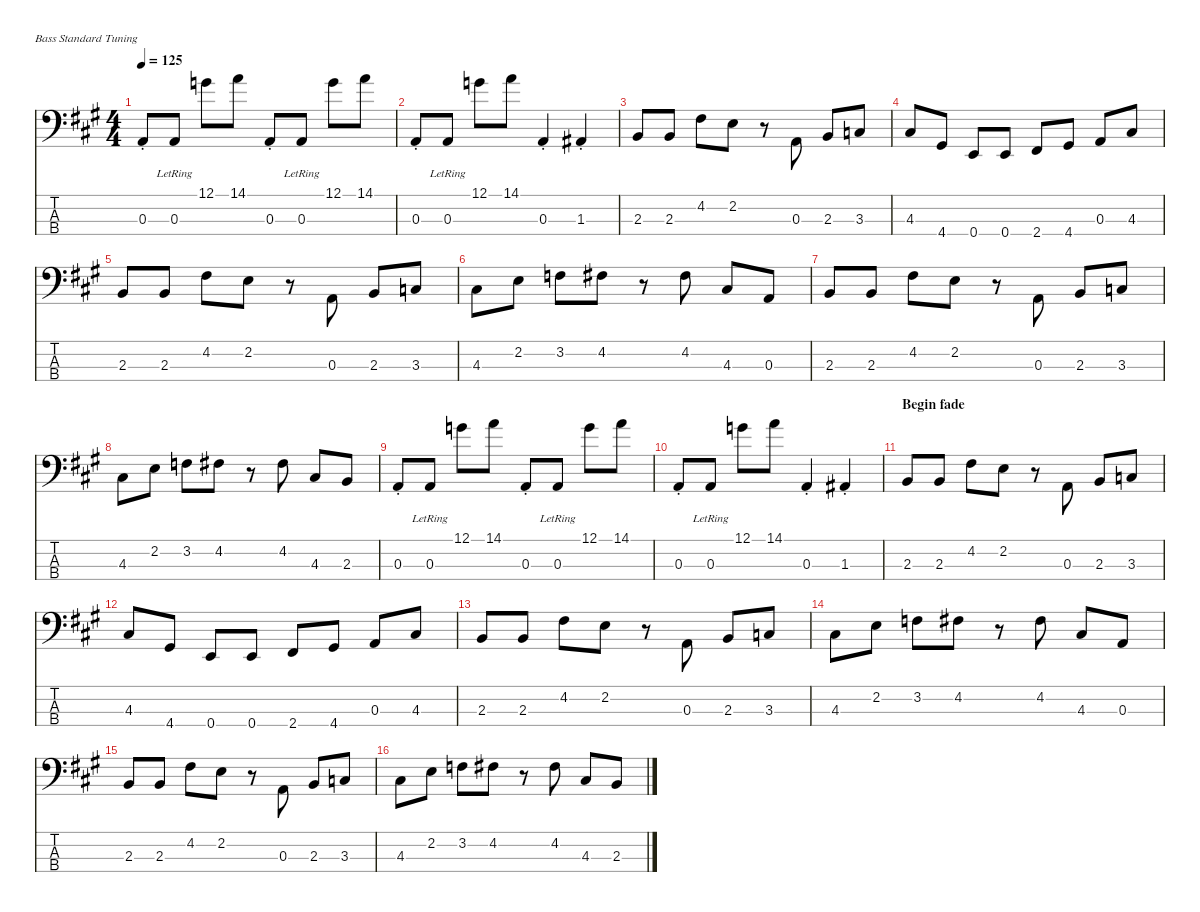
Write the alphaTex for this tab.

\defaultSystemsLayout 4
\hideDynamics
\bracketExtendMode nobrackets
\singleTrackTrackNamePolicy hidden
\multiTrackTrackNamePolicy hidden
\otherSystemsTrackNameOrientation horizontal
\track ("Bass" "fl.bs.") {instrument fretlessbass}
\staff {score tabs}
\tuning (G2 D2 A1 E1)
\ts (4 4)
\tempo 125
\clef f4
\ks a
0.3{st acc forcenatural}.8{dy f beam Up} 0.3{lr acc forcenatural}.8{beam Up} 12.1{acc forcenatural}.8{beam Down} 14.1{acc forcenatural}.8{beam Down} 0.3{st acc forcenatural}.8{beam Up} 0.3{lr acc forcenatural}.8{beam Up} 12.1{acc forcenatural}.8{beam Down} 14.1{acc forcenatural}.8{beam Down} |
0.3{st acc forcenatural}.8{beam Up} 0.3{lr acc forcenatural}.8{beam Up} 12.1{acc forcenatural}.8{beam Down} 14.1{acc forcenatural}.8{beam Down} 0.3{st acc forcenatural}.4{beam Up} 1.3{st acc #}.4{beam Up} |
2.3{acc forcenatural}.8{beam Up} 2.3{acc forcenatural}.8{beam Up} 4.2{acc #}.8{beam Down} 2.2{acc forcenatural}.8{beam Down} r.8{beam Down} 0.3{acc forcenatural}.8{beam Up} 2.3{acc forcenatural}.8{beam Up} 3.3{acc forcenatural}.8{beam Up} |
4.3{acc #}.8{beam Up} 4.4{acc #}.8{beam Up} 0.4{acc forcenatural}.8{beam Up} 0.4{acc forcenatural}.8{beam Up} 2.4{acc #}.8{beam Up} 4.4{acc #}.8{beam Up} 0.3{acc forcenatural}.8{beam Up} 4.3{acc #}.8{beam Up} |
2.3{acc forcenatural}.8{beam Up} 2.3{acc forcenatural}.8{beam Up} 4.2{acc #}.8{beam Down} 2.2{acc forcenatural}.8{beam Down} r.8{beam Down} 0.3{acc forcenatural}.8{beam Up} 2.3{acc forcenatural}.8{beam Up} 3.3{acc forcenatural}.8{beam Up} |
4.3{acc #}.8{beam Down} 2.2{acc forcenatural}.8{beam Down} 3.2{acc forcenatural}.8{beam Down} 4.2{acc #}.8{beam Down} r.8{beam Down} 4.2{acc #}.8{beam Down} 4.3{acc #}.8{beam Up} 0.3{acc forcenatural}.8{beam Up} |
2.3{acc forcenatural}.8{beam Up} 2.3{acc forcenatural}.8{beam Up} 4.2{acc #}.8{beam Down} 2.2{acc forcenatural}.8{beam Down} r.8{beam Down} 0.3{acc forcenatural}.8{beam Up} 2.3{acc forcenatural}.8{beam Up} 3.3{acc forcenatural}.8{beam Up} |
4.3{acc #}.8{beam Down} 2.2{acc forcenatural}.8{beam Down} 3.2{acc forcenatural}.8{beam Down} 4.2{acc #}.8{beam Down} r.8{beam Down} 4.2{acc #}.8{beam Down} 4.3{acc #}.8{beam Up} 2.3{acc forcenatural}.8{beam Up} |
0.3{st acc forcenatural}.8{beam Up} 0.3{lr acc forcenatural}.8{beam Up} 12.1{acc forcenatural}.8{beam Down} 14.1{acc forcenatural}.8{beam Down} 0.3{st acc forcenatural}.8{beam Up} 0.3{lr acc forcenatural}.8{beam Up} 12.1{acc forcenatural}.8{beam Down} 14.1{acc forcenatural}.8{beam Down} |
0.3{st acc forcenatural}.8{beam Up} 0.3{lr acc forcenatural}.8{beam Up} 12.1{acc forcenatural}.8{beam Down} 14.1{acc forcenatural}.8{beam Down} 0.3{st acc forcenatural}.4{beam Up} 1.3{st acc #}.4{beam Up} |
\section ("" "Begin fade")
2.3{acc forcenatural}.8{beam Up} 2.3{acc forcenatural}.8{beam Up} 4.2{acc #}.8{beam Down} 2.2{acc forcenatural}.8{beam Down} r.8{beam Down} 0.3{acc forcenatural}.8{beam Up} 2.3{acc forcenatural}.8{beam Up} 3.3{acc forcenatural}.8{beam Up} |
4.3{acc #}.8{beam Up} 4.4{acc #}.8{beam Up} 0.4{acc forcenatural}.8{beam Up} 0.4{acc forcenatural}.8{beam Up} 2.4{acc #}.8{beam Up} 4.4{acc #}.8{beam Up} 0.3{acc forcenatural}.8{beam Up} 4.3{acc #}.8{beam Up} |
2.3{acc forcenatural}.8{beam Up} 2.3{acc forcenatural}.8{beam Up} 4.2{acc #}.8{beam Down} 2.2{acc forcenatural}.8{beam Down} r.8{beam Down} 0.3{acc forcenatural}.8{beam Up} 2.3{acc forcenatural}.8{beam Up} 3.3{acc forcenatural}.8{beam Up} |
4.3{acc #}.8{beam Down} 2.2{acc forcenatural}.8{beam Down} 3.2{acc forcenatural}.8{beam Down} 4.2{acc #}.8{beam Down} r.8{beam Down} 4.2{acc #}.8{beam Down} 4.3{acc #}.8{beam Up} 0.3{acc forcenatural}.8{beam Up} |
2.3{acc forcenatural}.8{beam Up} 2.3{acc forcenatural}.8{beam Up} 4.2{acc #}.8{beam Down} 2.2{acc forcenatural}.8{beam Down} r.8{beam Down} 0.3{acc forcenatural}.8{beam Up} 2.3{acc forcenatural}.8{beam Up} 3.3{acc forcenatural}.8{beam Up} |
4.3{acc #}.8{beam Down} 2.2{acc forcenatural}.8{beam Down} 3.2{acc forcenatural}.8{beam Down} 4.2{acc #}.8{beam Down} r.8{beam Down} 4.2{acc #}.8{beam Down} 4.3{acc #}.8{beam Up} 2.3{acc forcenatural}.8{beam Up}
